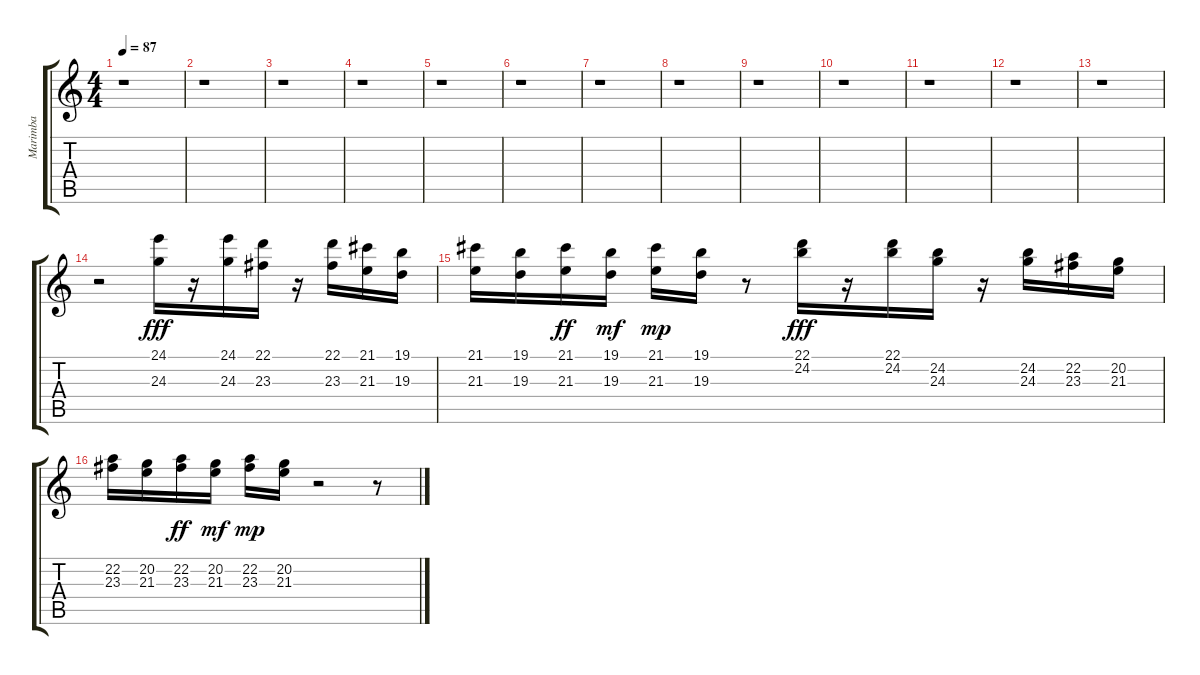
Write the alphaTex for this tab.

\track ("Marimba" "Marimba") {instrument marimba}
\staff {score tabs}
\tuning (E4 B3 G3 D3 A2 E2) {hide}
\ts (4 4)
\tempo 87
\clef g2
\ks c
r.1{dy fff} |
r.1 |
r.1 |
r.1 |
r.1 |
r.1 |
r.1 |
r.1 |
r.1 |
r.1 |
r.1 |
r.1 |
r.1 |
r.2 (24.1 24.3).16{volume 12} r.16 (24.1 24.3).16 (22.1 23.3).16 r.16 (22.1 23.3).16 (21.1 21.3).16 (19.1 19.3).16 |
(21.1 21.3).16 (19.1 19.3).16 (21.1 21.3).16{dy ff} (19.1 19.3).16{dy mf} (21.1 21.3).16{dy mp} (19.1 19.3).16 r.8 (22.1 24.2).16{dy fff} r.16 (22.1 24.2).16 (24.2 24.3).16 r.16 (24.2 24.3).16 (22.2 23.3).16 (20.2 21.3).16 |
(22.2 23.3).16 (20.2 21.3).16 (22.2 23.3).16{dy ff} (20.2 21.3).16{dy mf} (22.2 23.3).16{dy mp} (20.2 21.3).16 r.2 r.8
